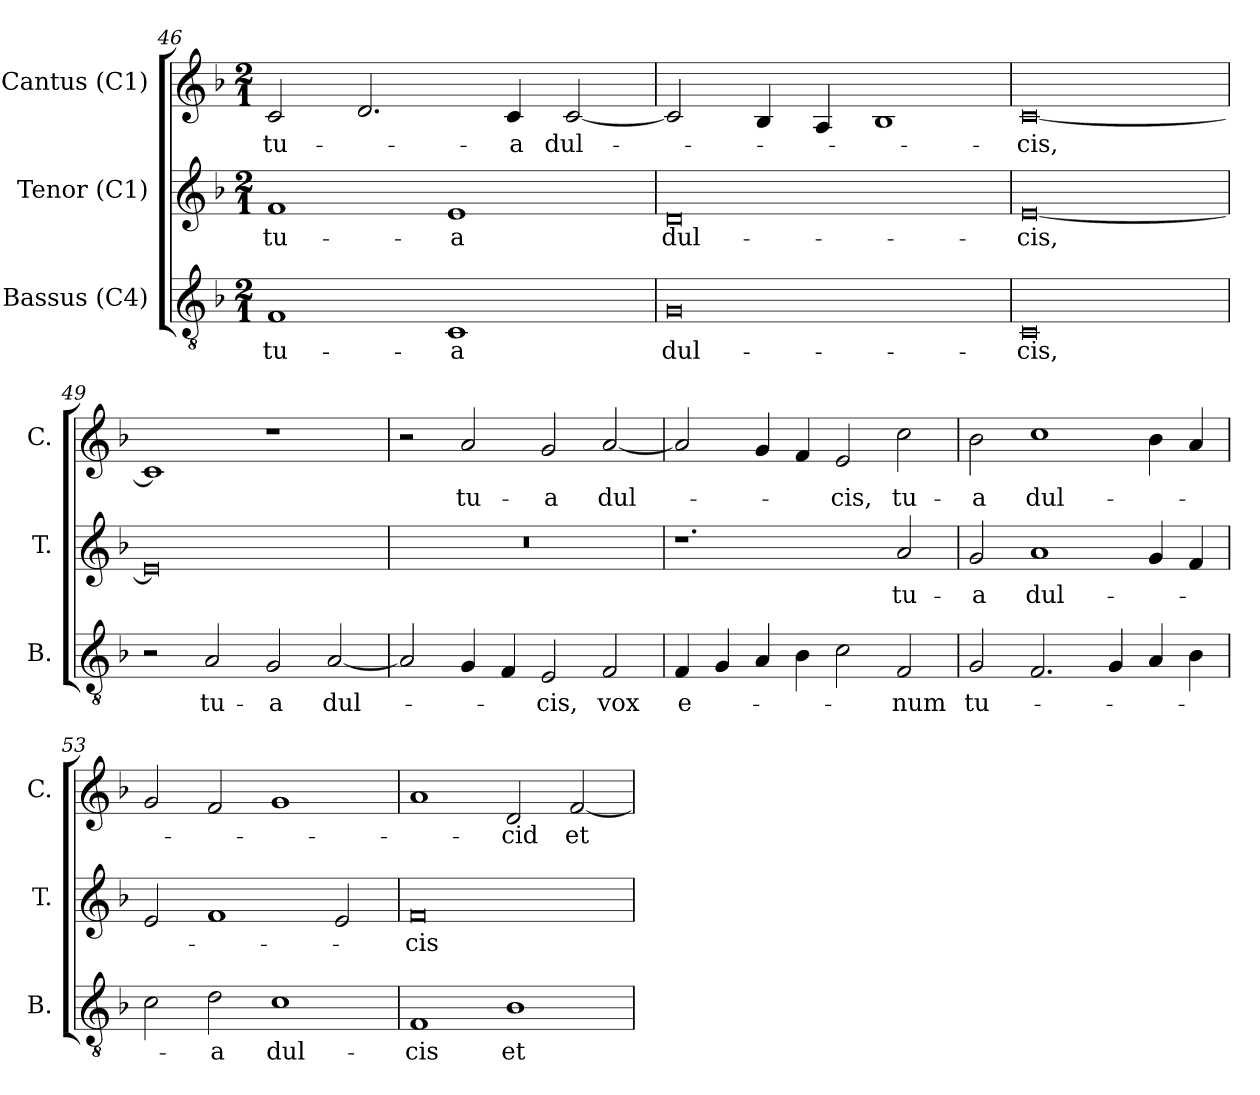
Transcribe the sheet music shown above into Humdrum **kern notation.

**kern	**text	**kern	**text	**kern	**text
*part3	*part3	*part2	*part2	*part1	*part1
*staff3	*staff3	*staff2	*staff2	*staff1	*staff1
*I"Bassus (C4)	*	*I"Tenor (C1)	*	*I"Cantus (C1)	*
*I'B.	*	*I'T.	*	*I'C.	*
*clefGv2	*	*clefG2	*	*clefG2	*
*ITrd7c12	*	*ITrd7c12	*	*	*
*k[b-]	*	*k[b-]	*	*k[b-]	*
*F:	*	*F:	*	*F:	*
*M2/1	*	*M2/1	*	*M2/1	*
=46	=46	=46	=46	=46	=46
!	!LO:LY:b:color=#000000	!	!	!	!
!	!	!	!LO:LY:b:color=#000000	!	!
!	!	!	!	!	!LO:LY:b:color=#000000
1FFi	tu-	1Fi	tu-	2ci/	tu-
.	.	.	.	2.di/	.
!	!LO:LY:b:color=#000000	!	!	!	!
!	!	!	!LO:LY:b:color=#000000	!	!
1CCi	-a	1Ei	-a	.	.
!	!	!	!	!	!LO:LY:b:color=#000000
.	.	.	.	4ci/	-a
!	!	!	!	!	!LO:LY:b:color=#000000
.	.	.	.	[2ci/	dul-
=47	=47	=47	=47	=47	=47
!	!LO:LY:b:color=#000000	!	!	!	!
!	!	!	!LO:LY:b:color=#000000	!	!
0GGi	dul-	0Di	dul-	2ci/]	.
.	.	.	.	4B-i/	.
.	.	.	.	4Ai/	.
.	.	.	.	1B-i	.
=48	=48	=48	=48	=48	=48
!	!LO:LY:b:color=#000000	!	!	!	!
!	!	!	!LO:LY:b:color=#000000	!	!
!	!	!	!	!	!LO:LY:b:color=#000000
0CCi	-cis,	[0Ei	-cis,	[0ci	-cis,
!!LO:LB:g=z
=49	=49	=49	=49	=49	=49
2r	.	0Ei]	.	1ci]	.
!	!LO:LY:b:color=#000000	!	!	!	!
2AAi/	tu-	.	.	.	.
!	!LO:LY:b:color=#000000	!	!	!	!
2GGi/	-a	.	.	1r	.
!	!LO:LY:b:color=#000000	!	!	!	!
[2AAi/	dul-	.	.	.	.
=50	=50	=50	=50	=50	=50
!	!	!LO:N:vis=1	!	!	!
2AAi/]	.	0r	.	2r	.
!	!	!	!	!	!LO:LY:b:color=#000000
4GGi/	.	.	.	2ai/	tu-
4FFi/	.	.	.	.	.
!	!LO:LY:b:color=#000000	!	!	!	!
!	!	!	!	!	!LO:LY:b:color=#000000
2EEi/	-cis,	.	.	2gi/	-a
!	!LO:LY:b:color=#000000	!	!	!	!
!	!	!	!	!	!LO:LY:b:color=#000000
2FFi/	vox	.	.	[2ai/	dul-
=51	=51	=51	=51	=51	=51
!	!LO:LY:b:color=#000000	!	!	!	!
4FFi/	e-	1.r	.	2ai/]	.
4GGi/	.	.	.	.	.
4AAi/	.	.	.	4gi/	.
4BB-i\	.	.	.	4fi/	.
!	!	!	!	!	!LO:LY:b:color=#000000
2Ci\	.	.	.	2ei/	-cis,
!	!LO:LY:b:color=#000000	!	!	!	!
!	!	!	!LO:LY:b:color=#000000	!	!
!	!	!	!	!	!LO:LY:b:color=#000000
2FFi/	-num	2Ai/	tu-	2cci\	tu-
=52	=52	=52	=52	=52	=52
!	!LO:LY:b:color=#000000	!	!	!	!
!	!	!	!LO:LY:b:color=#000000	!	!
!	!	!	!	!	!LO:LY:b:color=#000000
2GGi/	tu-	2Gi/	-a	2b-i\	-a
!	!	!	!LO:LY:b:color=#000000	!	!
!	!	!	!	!	!LO:LY:b:color=#000000
2.FFi/	.	1Ai	dul-	1cci	dul-
4GGi/	.	.	.	.	.
4AAi/	.	4Gi/	.	4b-i\	.
4BB-i\	.	4Fi/	.	4ai/	.
!!LO:PB:g=z
=53	=53	=53	=53	=53	=53
2Ci\	.	2Ei/	.	2gi/	.
!	!LO:LY:b:color=#000000	!	!	!	!
2Di\	-a	1Fi	.	2fi/	.
!	!LO:LY:b:color=#000000	!	!	!	!
1Ci	dul-	.	.	1gi	.
.	.	2Ei/	.	.	.
=54	=54	=54	=54	=54	=54
!	!LO:LY:b:color=#000000	!	!	!	!
!	!	!	!LO:LY:b:color=#000000	!	!
1FFi	-cis	0Fi	-cis	1ai	.
!	!LO:LY:b:color=#000000	!	!	!	!
!	!	!	!	!	!LO:LY:b:color=#000000
1BB-i	et	.	.	2di/	-cid
!	!	!	!	!	!LO:LY:b:color=#000000
.	.	.	.	[2fi/	et
=	=	=	=	=	=
*-	*-	*-	*-	*-	*-
